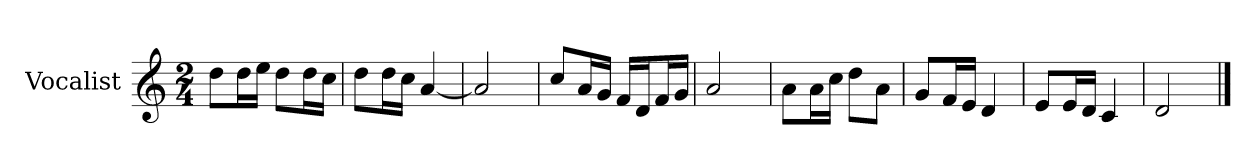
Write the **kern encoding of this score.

**kern
*part1
*staff1
*I"Vocalist
*k[]
*C:
*M2/4
=
8ddL
16ddL
16eeJJ
8ddL
16ddL
16ccJJ
=1
8ddL
16ddL
16ccJJ
[4a
=2
2a]
=3
8ccL
16aL
16gJJ
16fLL
16dJ
16fL
16gJJ
=4
2a
=5
8aL
16aL
16ccJJ
8ddL
8aJ
=6
8gL
16fL
16eJJ
4d
=7
8eL
16eL
16dJJ
4c
=8
2d
==
*-
